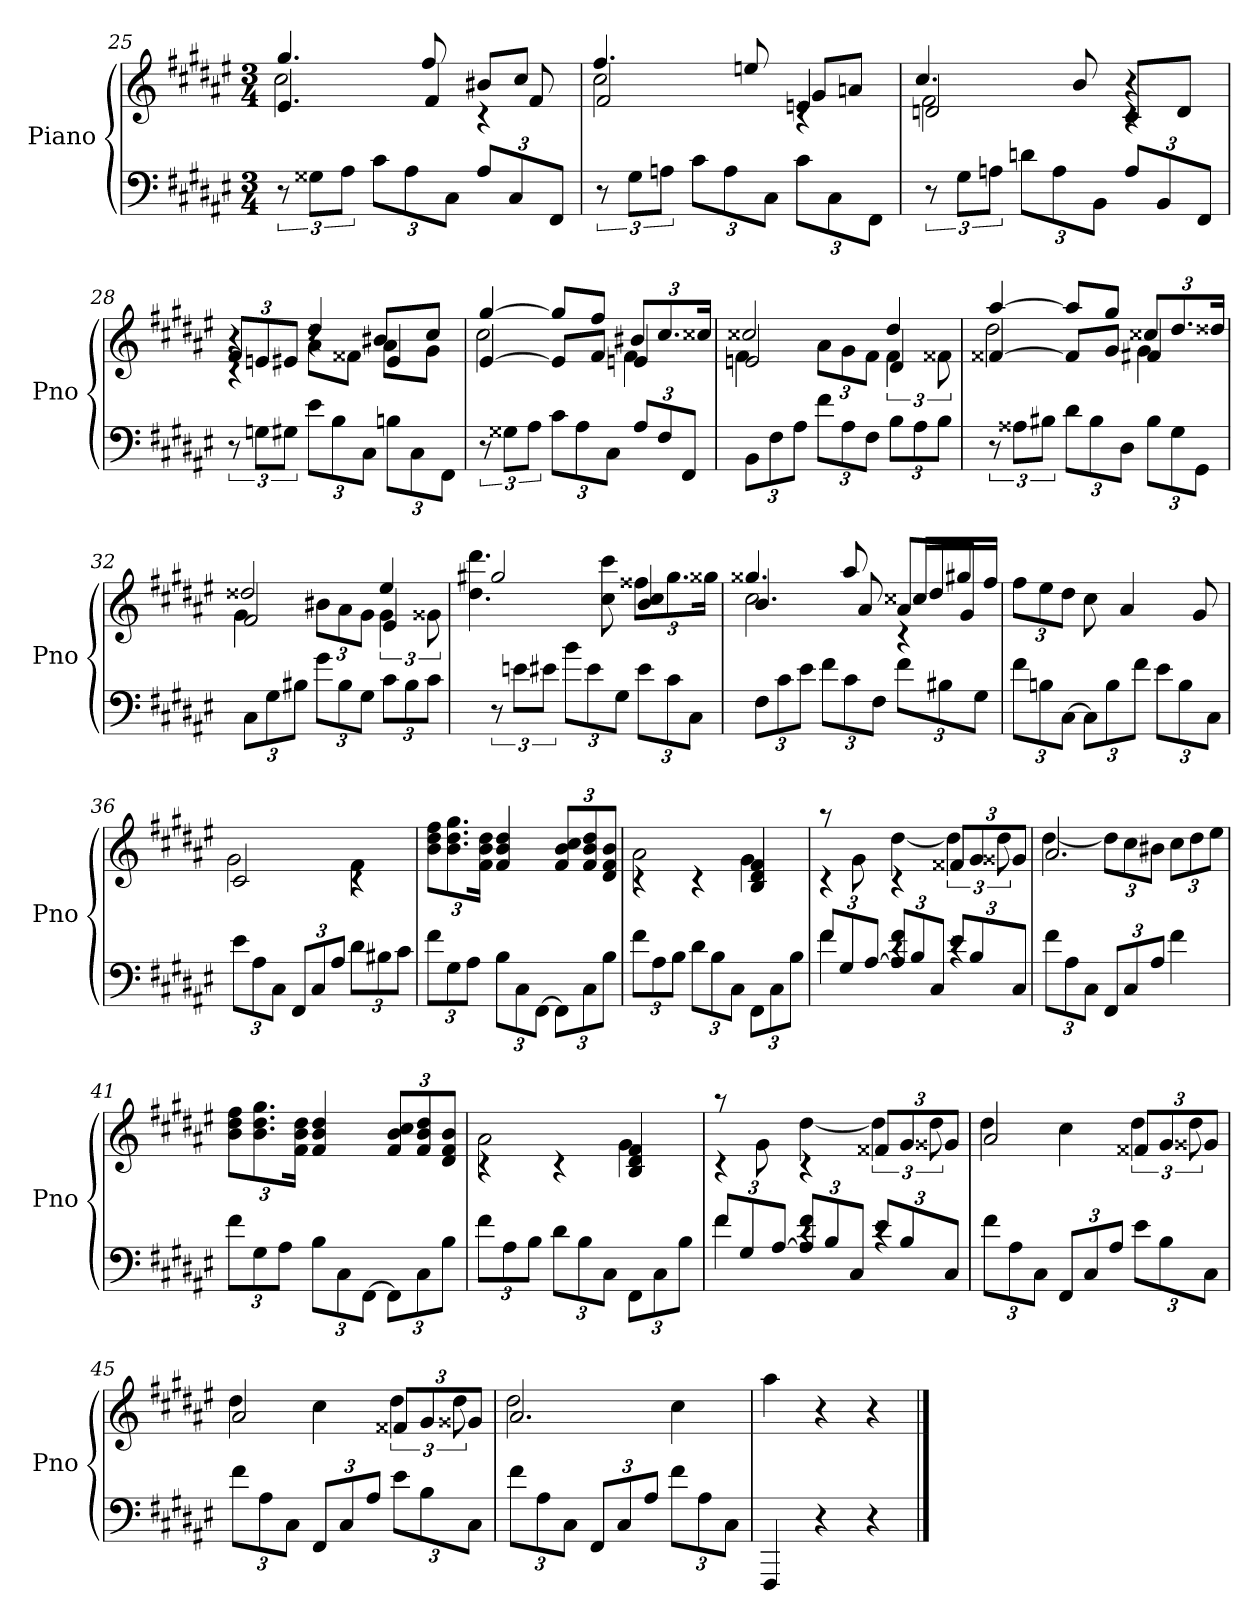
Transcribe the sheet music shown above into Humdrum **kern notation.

**kern	**kern
*part1	*part1
*staff2	*staff1
*I"Piano	*
*I'Pno	*
*clefF4	*clefG2
*k[f#c#g#d#a#e#]	*k[f#c#g#d#a#e#]
*F#:	*F#:
*M3/4	*M3/4
=25	=25
*	*^
*	*	*^
12r	4.e#	2cc#	4.gg#
12G##XL	.	.	.
12A#J	.	.	.
12c#L	.	.	.
12A#	.	.	.
.	4f#	.	8ff#
12C#J	.	.	.
12A#L	.	4rc	8b#XL
12C#	.	.	.
.	8f#	.	8cc#J
12FF#J	.	.	.
=26	=26	=26	=26
12r	2f#	2cc#	4.ff#
12G#L	.	.	.
12AnJ	.	.	.
12c#L	.	.	.
12A	.	.	.
.	.	.	8een
12C#J	.	.	.
12c#L	4en	4rc	8g#L
12C#	.	.	.
.	.	.	8anJ
12FF#J	.	.	.
=27	=27	=27	=27
12r	2dn	2f#	4.cc#
12G#L	.	.	.
12AnJ	.	.	.
12dnL	.	.	.
12A	.	.	.
.	.	.	8b
12BBJ	.	.	.
12AL	4r	4rc	8c#L
12BB	.	.	.
.	.	.	8dJ
12FF#J	.	.	.
=28	=28	=28	=28
12r	4r	4rc	12f#L
12GnL	.	.	12en
12G#XJ	.	.	12e#XJ
12e#L	4r	8a#L	4dd#
12B	.	.	.
.	.	8f##XJ	.
12C#J	.	.	.
12BnL	4e#	8a#L	8b#XL
12C#	.	.	.
.	.	8g#J	8cc#J
12FF#J	.	.	.
=29	=29	=29	=29
12r	[4e#	2cc#	[4gg#
12G##XL	.	.	.
12A#J	.	.	.
12c#L	8e#L]	.	8gg#L]
12A#	.	.	.
.	8f#J	.	8ff#J
12C#J	.	.	.
12A#L	4en	4f#	12b#XL
12F#	.	.	12.cc#
12FF#J	.	.	.
.	.	.	24cc##XJk
=30	=30	=30	=30
12BBL	2en	4f#	2cc##X
12F#	.	.	.
12A#J	.	.	.
12f#L	.	12a#L	.
12A#	.	12g#	.
12F#J	.	12f#J	.
12BL	4d#	6f#	4dd#
12A#	.	.	.
12BJ	.	12f##X	.
=31	=31	=31	=31
12r	[4f##X	2dd#	[4aa#
12A##XL	.	.	.
12B#XJ	.	.	.
12d#L	8f##L]	.	8aa#L]
12B#	.	.	.
.	8g#J	.	8gg#J
12D#J	.	.	.
12B#L	4f#X	4g#	12cc##XL
12G#	.	.	12.dd#
12GG#J	.	.	.
.	.	.	24dd##XJk
=32	=32	=32	=32
12C#L	2f#	4g#	2dd##X
12G#	.	.	.
12B#XJ	.	.	.
12g#L	.	12b#XL	.
12B#	.	12a#	.
12G#J	.	12g#J	.
12c#L	4e#	6g#	4ee#
12B#	.	.	.
12c#J	.	12g##X	.
*	*	*v	*v
=33	=33	=33
12r	2gg#X	4.dd# 4.ddd#
12enL	.	.
12e#XJ	.	.
12bL	.	.
12e#	.	.
.	.	8cc# 8ccc#
12G#J	.	.
12e#L	4b 4cc#	12ff##XL
12c#	.	12.gg#
12C#J	.	.
.	.	24gg##XJk
=34	=34	=34
*	*	*^
12F#L	4.b	2cc#	4.gg##X
12c#	.	.	.
12e#J	.	.	.
12f#L	.	.	.
12c#	.	.	.
.	8a#	.	8aa#
12F#J	.	.	.
12f#L	8a#L	4rc	16cc##XLL
.	.	.	16dd#
12B#X	.	.	.
.	8g#J	.	16gg#X
12G#J	.	.	.
.	.	.	16ff#JJ
*	*v	*v	*v
=35	=35
12f#L	12ff#L
12Bn	12ee#
[12C#J	12dd#J
12C#L]	8cc#
12B	.
.	4a#
12f#J	.
12e#L	.
12B	.
.	8g#
12C#J	.
=36	=36
*	*^
12e#L	2c#	2g#
12A#	.	.
12C#J	.	.
12FF#L	.	.
12C#	.	.
12A#J	.	.
12d#L	4rc	4f#
12B#X	.	.
12c#J	.	.
*	*v	*v
=37	=37
12f#L	12b 12dd# 12ff#L
12G#	12.b 12.dd# 12.gg#
12A#J	.
.	24f# 24b 24dd#Jk
12BL	4f# 4b 4dd#
12C#	.
[12FF#J	.
12FF#L]	12f# 12b 12cc#L
12C#	12f# 12b 12dd#
12BJ	12d# 12f# 12bJ
=38	=38
*	*^
12f#L	4rc	2a#
12A#	.	.
12BJ	.	.
12d#L	4rc	.
12B	.	.
12C#J	.	.
12FF#L	4B 4d# 4f#	4g#
12C#	.	.
12BJ	.	.
=39	=39	=39
*^	*	*
12f#L	4f#	4rc	8raa
12G#	.	.	.
.	.	.	8g#
[12A#J	.	.	.
12A#] 12f#L	4rc	4rc	[4dd#
12B	.	.	.
12C#J	.	.	.
12e#L	4rc	12f##XL	6dd#]
12B	.	12g#	.
12C#J	.	12g##XJ	12dd#
*v	*v	*	*
=40	=40	=40
12f#L	2.a#	[4dd#
12A#	.	.
12C#J	.	.
12FF#L	.	12dd#L]
12C#	.	12cc#
12A#J	.	12b#XJ
4f#	.	12cc#L
.	.	12dd#
.	.	12ee#J
*	*v	*v
=41	=41
12f#L	12b 12dd# 12ff#L
12G#	12.b 12.dd# 12.gg#
12A#J	.
.	24f# 24b 24dd#Jk
12BL	4f# 4b 4dd#
12C#	.
[12FF#J	.
12FF#L]	12f# 12b 12cc#L
12C#	12f# 12b 12dd#
12BJ	12d# 12f# 12bJ
=42	=42
*	*^
12f#L	4rc	2a#
12A#	.	.
12BJ	.	.
12d#L	4rc	.
12B	.	.
12C#J	.	.
12FF#L	4B 4d# 4f#	4g#
12C#	.	.
12BJ	.	.
=43	=43	=43
*^	*	*
12f#L	4f#	4rc	8raa
12G#	.	.	.
.	.	.	8g#
[12A#J	.	.	.
12A#] 12f#L	4rc	4rc	[4dd#
12B	.	.	.
12C#J	.	.	.
12e#L	4rc	12f##XL	6dd#]
12B	.	12g#	.
12C#J	.	12g##XJ	12dd#
*v	*v	*	*
=44	=44	=44
12f#L	2a#	4dd#
12A#	.	.
12C#J	.	.
12FF#L	.	4cc#
12C#	.	.
12A#J	.	.
12e#L	12f##XL	6dd#
12B	12g#	.
12C#J	12g##XJ	12dd#
=45	=45	=45
12f#L	2a#	4dd#
12A#	.	.
12C#J	.	.
12FF#L	.	4cc#
12C#	.	.
12A#J	.	.
12e#L	12f##XL	6dd#
12B	12g#	.
12C#J	12g##XJ	12dd#
=46	=46	=46
12f#L	2.a#	2dd#
12A#	.	.
12C#J	.	.
12FF#L	.	.
12C#	.	.
12A#J	.	.
12f#L	.	4cc#
12A#	.	.
12C#J	.	.
*	*v	*v
=47	=47
4FFF#	4aa#
4r	4r
4r	4r
==	==
*-	*-
